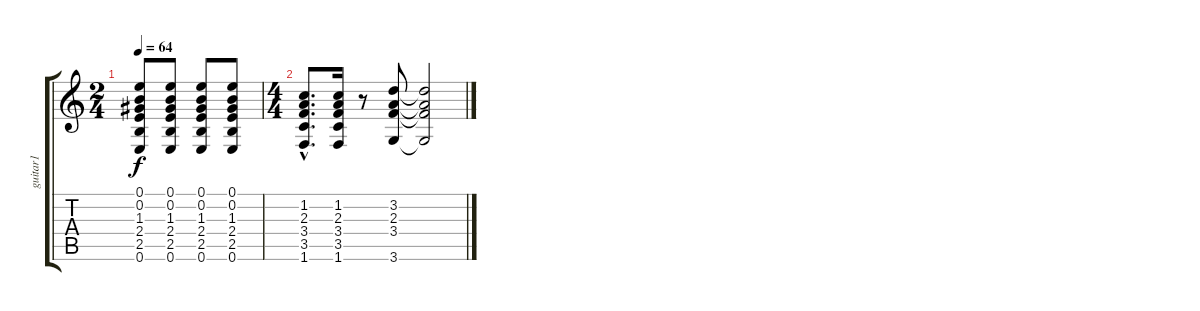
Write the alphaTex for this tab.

\track ("guitar1" "guitar1") {instrument electricguitarmuted}
\staff {score tabs}
\tuning (E4 B3 G3 D3 A2 E2) {hide}
\ts (2 4)
\tempo 64
\clef g2
\ks c
(0.1 0.2 1.3 2.4 2.5 0.6).8{dy f} (0.1 0.2 1.3 2.4 2.5 0.6).8 (0.1 0.2 1.3 2.4 2.5 0.6).8 (0.1 0.2 1.3 2.4 2.5 0.6).8 |
\ts (4 4)
(1.2{hac} 2.3{hac} 3.4{hac} 3.5{hac} 1.6{hac}).8{d} (1.2 2.3 3.4 3.5 1.6).16 r.8 (3.2 2.3 3.4 3.6).8 (3.2{t} 2.3{t} 3.4{t} 3.6{t}).2
